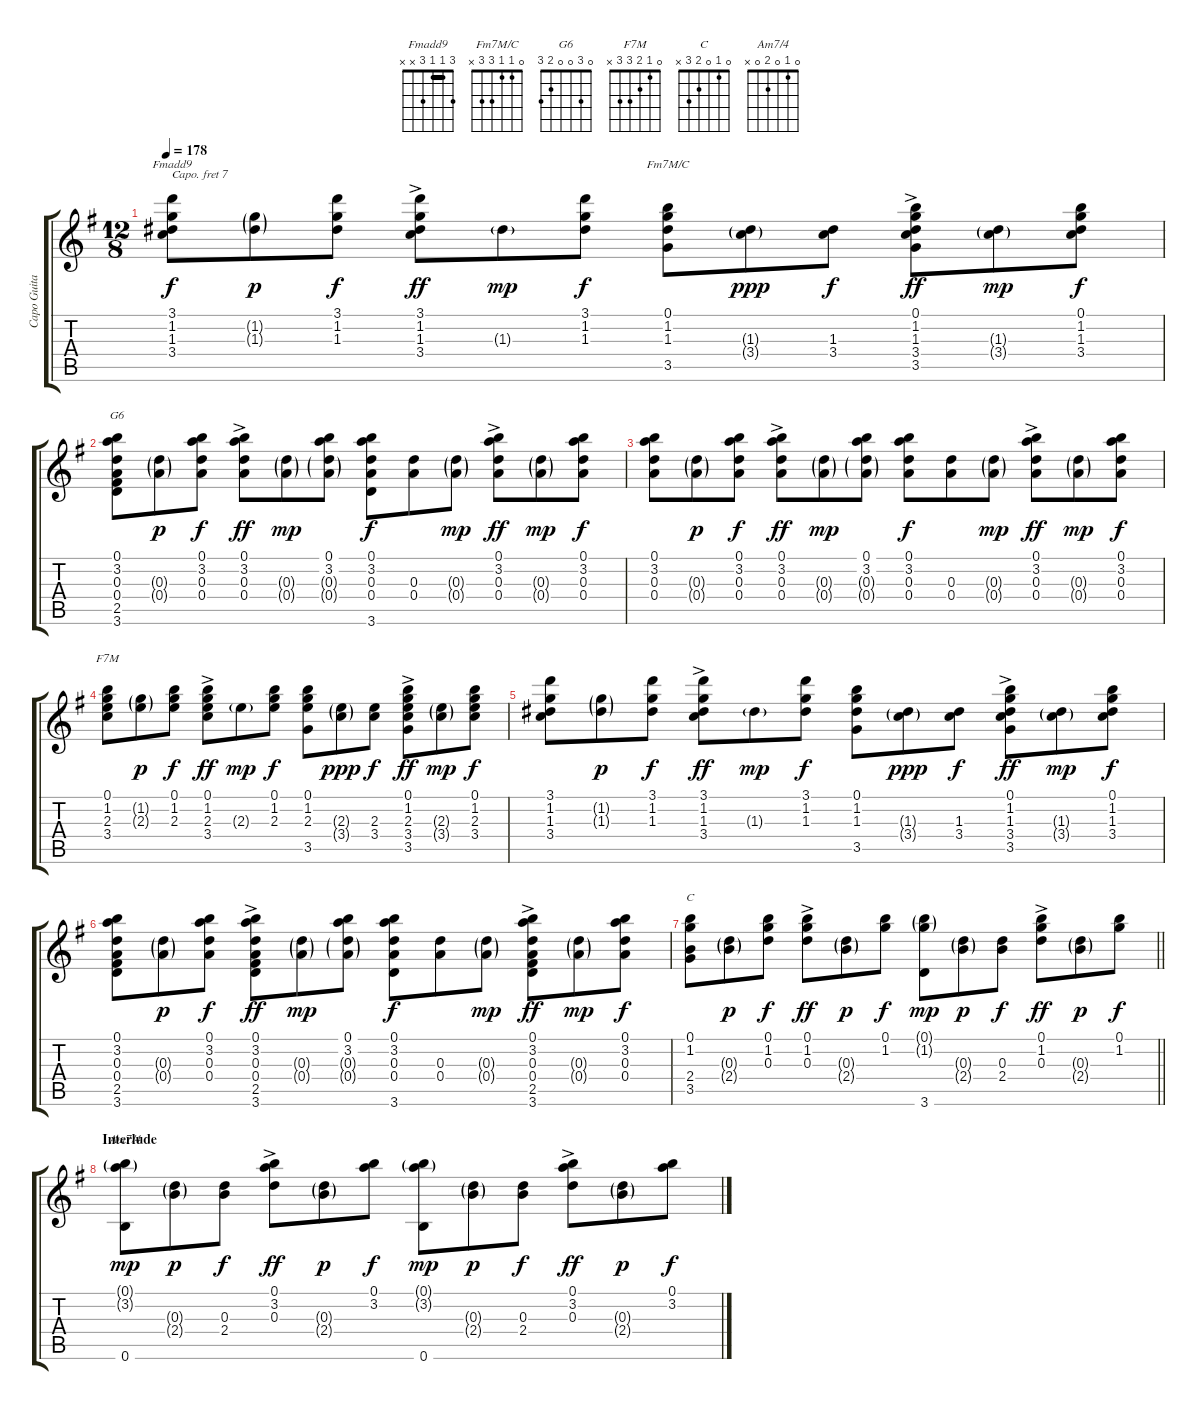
\track ("Capo Guitar" "Capo Guita") {instrument acousticguitarsteel}
\staff {score tabs}
\capo 7
\tuning (E4 B3 G3 D3 A2 E2) {hide}
\chord ("Fmadd9" 3 1 1 3 x x) {barre 1}
\chord ("Fm7M/C" 0 1 1 3 3 x)
\chord ("G6" 0 3 0 0 2 3)
\chord ("F7M" 0 1 2 3 3 x)
\chord ("C" 0 1 0 2 3 x)
\chord ("Am7/4" 0 1 0 2 0 x)
\ts (12 8)
\tempo 178
\clef g2
\ks g
(3.1 1.2 1.3 3.4).8{ch "Fmadd9" dy f} (1.2{g} 1.3{g}).8{dy p} (3.1 1.2 1.3).8{dy f} (3.1{ac} 1.2{ac} 1.3{ac} 3.4{ac}).8{dy ff} 1.3{g}.8{dy mp} (3.1 1.2 1.3).8{dy f} (0.1 1.2 1.3 3.5).8{ch "Fm7M/C"} (1.3{g} 3.4{g}).8{dy ppp} (1.3 3.4).8{dy f} (0.1{ac} 1.2{ac} 1.3{ac} 3.4{ac} 3.5{ac}).8{dy ff} (1.3{g} 3.4{g}).8{dy mp} (0.1 1.2 1.3 3.4).8{dy f} |
(0.1 3.2 0.3 0.4 2.5 3.6).8{ch "G6"} (0.3{g} 0.4{g}).8{dy p} (0.1 3.2 0.3 0.4).8{dy f} (0.1{ac} 3.2{ac} 0.3{ac} 0.4{ac}).8{dy ff} (0.3{g} 0.4{g}).8{dy mp} (0.1 3.2 0.3{g} 0.4{g}).8 (0.1 3.2 0.3 0.4 3.6).8{dy f} (0.3 0.4).8 (0.3{g} 0.4{g}).8{dy mp} (0.1{ac} 3.2{ac} 0.3{ac} 0.4{ac}).8{dy ff} (0.3{g} 0.4{g}).8{dy mp} (0.1 3.2 0.3 0.4).8{dy f} |
(0.1 3.2 0.3 0.4).8 (0.3{g} 0.4{g}).8{dy p} (0.1 3.2 0.3 0.4).8{dy f} (0.1{ac} 3.2{ac} 0.3{ac} 0.4{ac}).8{dy ff} (0.3{g} 0.4{g}).8{dy mp} (0.1 3.2 0.3{g} 0.4{g}).8 (0.1 3.2 0.3 0.4).8{dy f} (0.3 0.4).8 (0.3{g} 0.4{g}).8{dy mp} (0.1{ac} 3.2{ac} 0.3{ac} 0.4{ac}).8{dy ff} (0.3{g} 0.4{g}).8{dy mp} (0.1 3.2 0.3 0.4).8{dy f} |
(0.1 1.2 2.3 3.4).8{ch "F7M"} (1.2{g} 2.3{g}).8{dy p} (0.1 1.2 2.3).8{dy f} (0.1{ac} 1.2{ac} 2.3{ac} 3.4{ac}).8{dy ff} 2.3{g}.8{dy mp} (0.1 1.2 2.3).8{dy f} (0.1 1.2 2.3 3.5).8 (2.3{g} 3.4{g}).8{dy ppp} (2.3 3.4).8{dy f} (0.1{ac} 1.2{ac} 2.3{ac} 3.4{ac} 3.5{ac}).8{dy ff} (2.3{g} 3.4{g}).8{dy mp} (0.1 1.2 2.3 3.4).8{dy f} |
(3.1 1.2 1.3 3.4).8 (1.2{g} 1.3{g}).8{dy p} (3.1 1.2 1.3).8{dy f} (3.1{ac} 1.2{ac} 1.3{ac} 3.4{ac}).8{dy ff} 1.3{g}.8{dy mp} (3.1 1.2 1.3).8{dy f} (0.1 1.2 1.3 3.5).8 (1.3{g} 3.4{g}).8{dy ppp} (1.3 3.4).8{dy f} (0.1{ac} 1.2{ac} 1.3{ac} 3.4{ac} 3.5{ac}).8{dy ff} (1.3{g} 3.4{g}).8{dy mp} (0.1 1.2 1.3 3.4).8{dy f} |
(0.1 3.2 0.3 0.4 2.5 3.6).8 (0.3{g} 0.4{g}).8{dy p} (0.1 3.2 0.3 0.4).8{dy f} (0.1{ac} 3.2{ac} 0.3{ac} 0.4{ac} 2.5{ac} 3.6{ac}).8{dy ff} (0.3{g} 0.4{g}).8{dy mp} (0.1 3.2 0.3{g} 0.4{g}).8 (0.1 3.2 0.3 0.4 3.6).8{dy f} (0.3 0.4).8 (0.3{g} 0.4{g}).8{dy mp} (0.1{ac} 3.2{ac} 0.3{ac} 0.4{ac} 2.5{ac} 3.6{ac}).8{dy ff} (0.3{g} 0.4{g}).8{dy mp} (0.1 3.2 0.3 0.4).8{dy f} |
\barLineRight lightlight
(0.1 1.2 2.4 3.5).8{ch "C"} (0.3{g} 2.4{g}).8{dy p} (0.1 1.2 0.3).8{dy f} (0.1{ac} 1.2{ac} 0.3{ac}).8{dy ff} (0.3{g} 2.4{g}).8{dy p} (0.1 1.2).8{dy f} (0.1{g} 1.2{g} 3.6).8{dy mp} (0.3{g} 2.4{g}).8{dy p} (0.3 2.4).8{dy f} (0.1{ac} 1.2{ac} 0.3{ac}).8{dy ff} (0.3{g} 2.4{g}).8{dy p} (0.1 1.2).8{dy f} |
\section ("" "Interlude")
(0.1{g} 3.2{g} 0.6).8{ch "Am7/4" dy mp} (0.3{g} 2.4{g}).8{dy p} (0.3 2.4).8{dy f} (0.1{ac} 3.2{ac} 0.3{ac}).8{dy ff} (0.3{g} 2.4{g}).8{dy p} (0.1 3.2).8{dy f} (0.1{g} 3.2{g} 0.6).8{dy mp} (0.3{g} 2.4{g}).8{dy p} (0.3 2.4).8{dy f} (0.1{ac} 3.2{ac} 0.3{ac}).8{dy ff} (0.3{g} 2.4{g}).8{dy p} (0.1 3.2).8{dy f}
